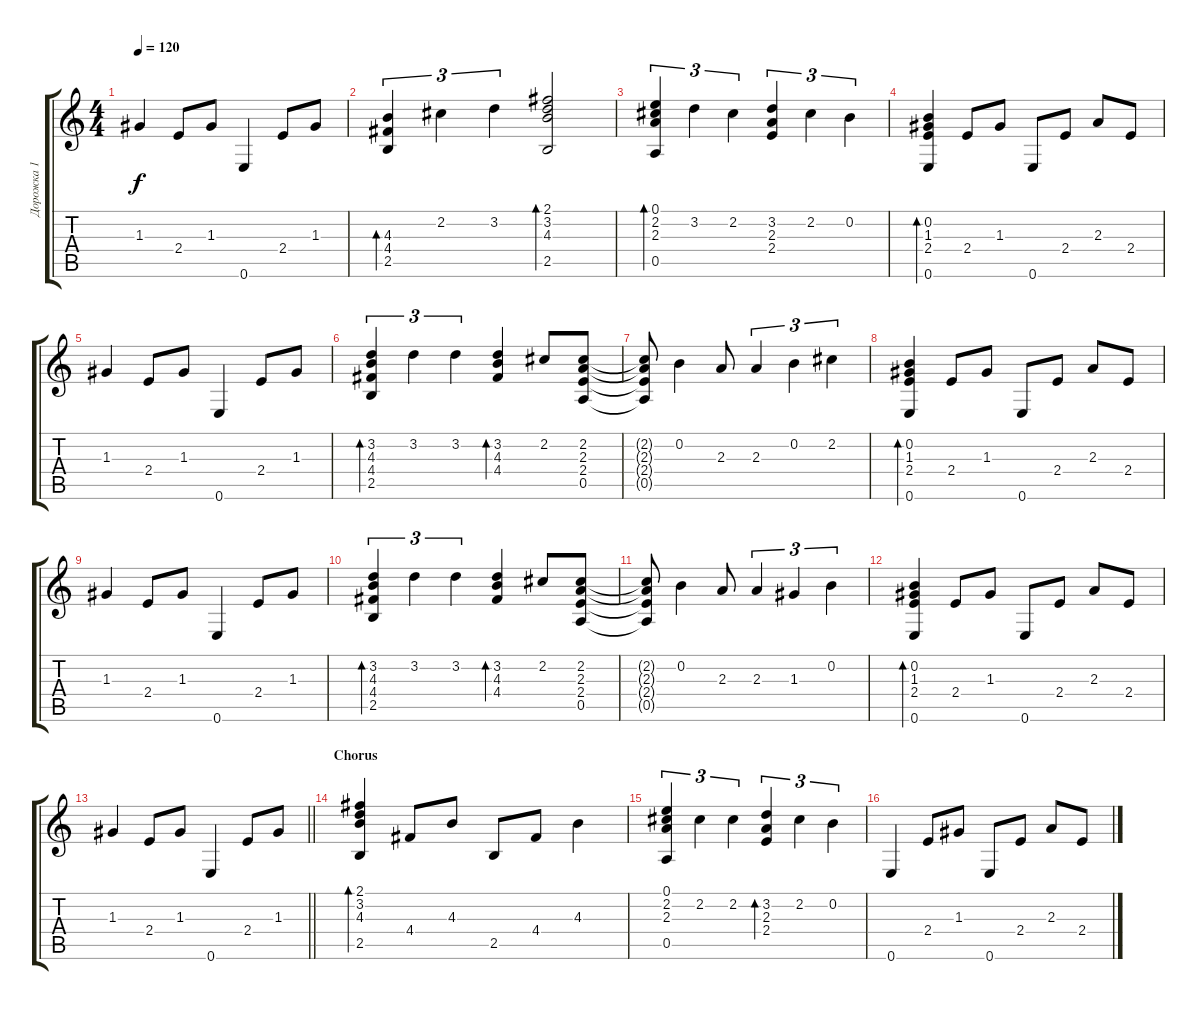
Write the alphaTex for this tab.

\track ("Дорожка 1" "Дорожка 1") {instrument acousticguitarsteel}
\staff {score tabs}
\tuning (E4 B3 G3 D3 A2 E2) {hide}
\ts (4 4)
\tempo 120
\clef g2
\ks c
1.3.4{dy f} 2.4.8 1.3.8 0.6.4 2.4.8 1.3.8 |
(4.3 4.4 2.5).4{tu (3 2) bd 60} 2.2.4{tu (3 2)} 3.2.4{tu (3 2)} (2.1 3.2 4.3 2.5).2{bd 60} |
(0.1 2.2 2.3 0.5).4{tu (3 2) bd 60} 3.2.4{tu (3 2)} 2.2.4{tu (3 2)} (3.2 2.3 2.4).4{tu (3 2)} 2.2.4{tu (3 2)} 0.2.4{tu (3 2)} |
(0.2 1.3 2.4 0.6).4{bd 60} 2.4.8 1.3.8 0.6.8 2.4.8 2.3.8 2.4.8 |
1.3.4 2.4.8 1.3.8 0.6.4 2.4.8 1.3.8 |
(3.2 4.3 4.4 2.5).4{tu (3 2) bd 60} 3.2.4{tu (3 2)} 3.2.4{tu (3 2)} (3.2 4.3 4.4).4{bd 60} 2.2.8 (2.2 2.3 2.4 0.5).8 |
(2.2{t} 2.3{t} 2.4{t} 0.5{t}).8 0.2.4 2.3.8 2.3.4{tu (3 2)} 0.2.4{tu (3 2)} 2.2.4{tu (3 2)} |
(0.2 1.3 2.4 0.6).4{bd 60} 2.4.8 1.3.8 0.6.8 2.4.8 2.3.8 2.4.8 |
1.3.4 2.4.8 1.3.8 0.6.4 2.4.8 1.3.8 |
(3.2 4.3 4.4 2.5).4{tu (3 2) bd 60} 3.2.4{tu (3 2)} 3.2.4{tu (3 2)} (3.2 4.3 4.4).4{bd 60} 2.2.8 (2.2 2.3 2.4 0.5).8 |
(2.2{t} 2.3{t} 2.4{t} 0.5{t}).8 0.2.4 2.3.8 2.3.4{tu (3 2)} 1.3.4{tu (3 2)} 0.2.4{tu (3 2)} |
(0.2 1.3 2.4 0.6).4{bd 60} 2.4.8 1.3.8 0.6.8 2.4.8 2.3.8 2.4.8 |
\barLineRight lightlight
1.3.4 2.4.8 1.3.8 0.6.4 2.4.8 1.3.8 |
\section ("" "Chorus")
(2.1 3.2 4.3 2.5).4{bd 60} 4.4.8 4.3.8 2.5.8 4.4.8 4.3.4 |
(0.1 2.2 2.3 0.5).4{tu (3 2)} 2.2.4{tu (3 2)} 2.2.4{tu (3 2)} (3.2 2.3 2.4).4{tu (3 2) bd 60} 2.2.4{tu (3 2)} 0.2.4{tu (3 2)} |
0.6.4 2.4.8 1.3.8 0.6.8 2.4.8 2.3.8 2.4.8
